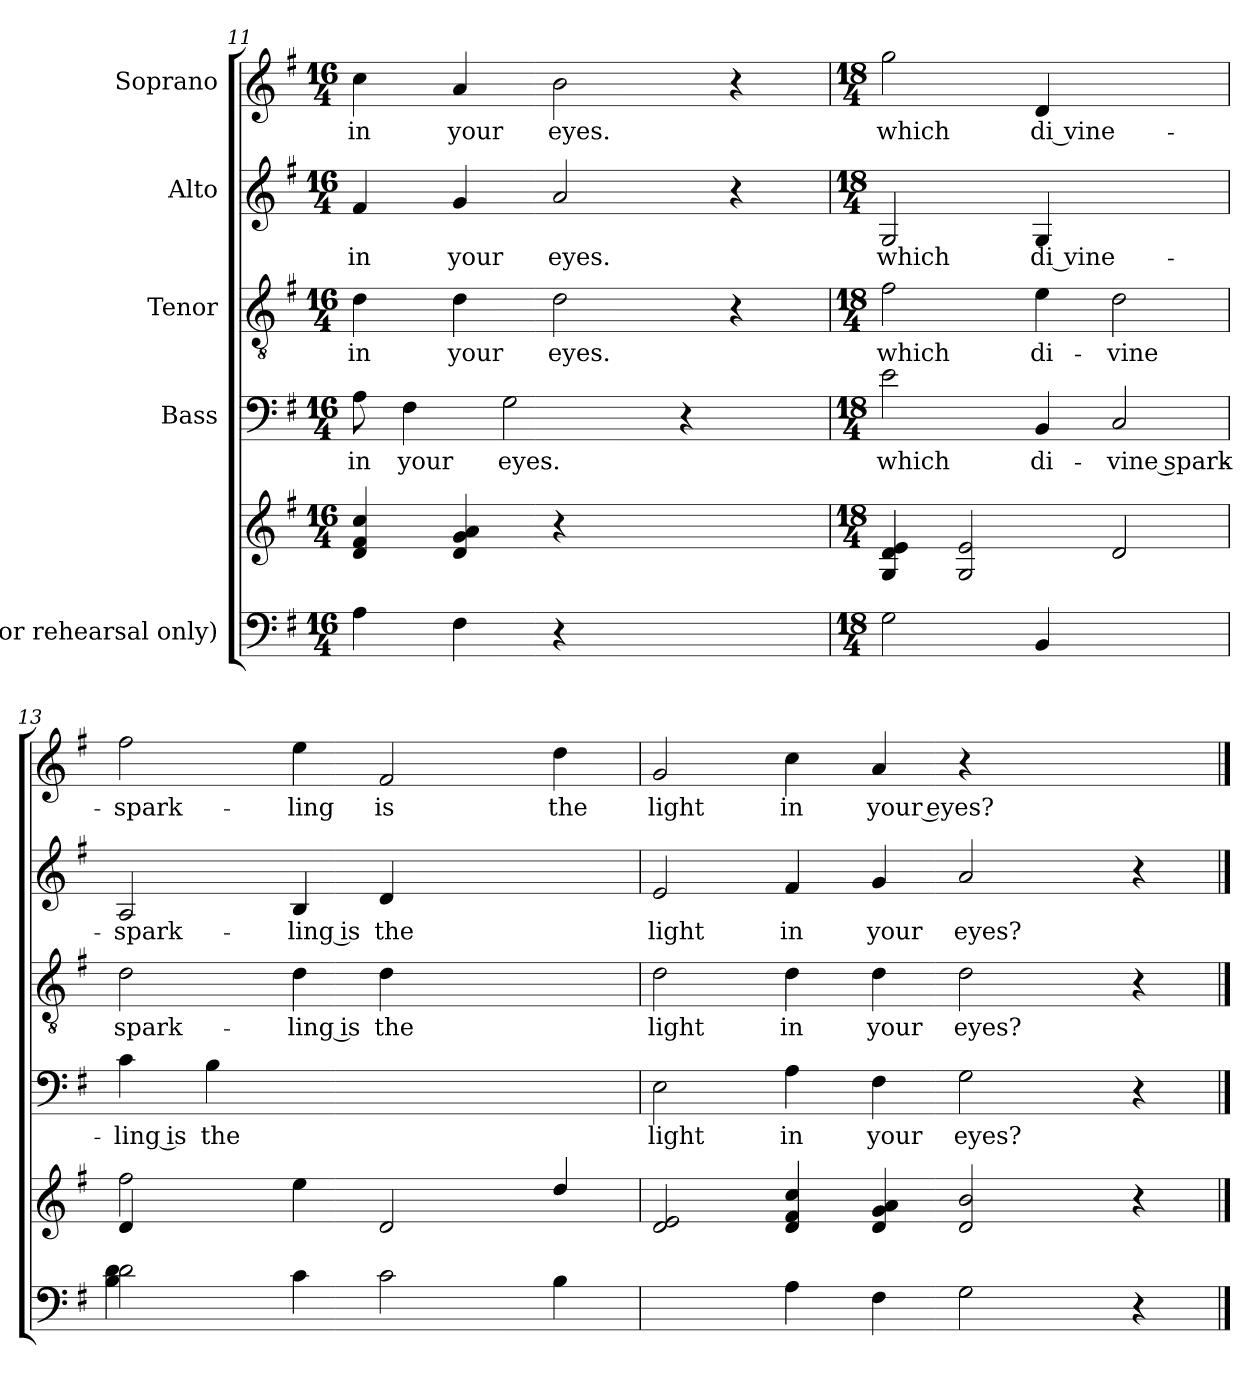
**kern	**kern	**kern	**text	**kern	**text	**kern	**text	**kern	**text
*part5	*part5	*part4	*part4	*part3	*part3	*part2	*part2	*part1	*part1
*staff6	*staff5	*staff4	*staff4	*staff3	*staff3	*staff2	*staff2	*staff1	*staff1
*I"(for rehearsal only)	*	*I"Bass	*	*I"Tenor	*	*I"Alto	*	*I"Soprano	*
*clefF4	*clefG2	*clefF4	*	*clefGv2	*	*clefG2	*	*clefG2	*
*k[f#]	*k[f#]	*k[f#]	*	*k[f#]	*	*k[f#]	*	*k[f#]	*
*G:	*G:	*G:	*	*G:	*	*G:	*	*G:	*
*M16/4	*M16/4	*M16/4	*	*M16/4	*	*M16/4	*	*M16/4	*
=11	=11	=11	=11	=11	=11	=11	=11	=11	=11
!	!	!	!LO:LY:b	!	!LO:LY:b	!	!LO:LY:b	!	!LO:LY:b
4A\	4d/ 4f#/ 4cc/	8A\	in	4d\	in	4f#/	in	4cc\	in
!	!	!	!LO:LY:b	!	!	!	!	!	!
.	.	4F#\	your	.	.	.	.	.	.
!	!	!	!	!	!LO:LY:b	!	!LO:LY:b	!	!LO:LY:b
4F#\	4d/ 4g/ 4a/	.	.	4d\	your	4g/	your	4a/	your
!	!	!	!LO:LY:b	!	!	!	!	!	!
.	.	2G\	eyes.	.	.	.	.	.	.
!	!	!	!	!	!LO:LY:b	!	!LO:LY:b	!	!LO:LY:b
4r	4r	.	.	2d\	eyes.	2a/	eyes.	2b\	eyes.
2ryy	2ryy	.	.	.	.	.	.	.	.
.	.	4r	.	.	.	.	.	.	.
.	.	.	.	4r	.	4r	.	4r	.
.	.	8ryy	.	.	.	.	.	.	.
!!LO:LB:g=z
=12	=12	=12	=12	=12	=12	=12	=12	=12	=12
*M18/4	*M18/4	*M18/4	*	*M18/4	*	*M18/4	*	*M18/4	*
*	*^	*	*	*	*	*	*	*	*
!	!	!	!	!LO:LY:b	!	!LO:LY:b	!	!LO:LY:b	!	!LO:LY:b
2G\	4G/ 4d/ 4e/	4ryy	2e\	which	2f#\	which	2G/	which	2gg\	which
.	2ryy	2G/ 2e/	.	.	.	.	.	.	.	.
!	!	!	!	!LO:LY:b	!	!LO:LY:b	!	!LO:LY:b	!	!LO:LY:b
4BB/	.	.	4BB/	di-	4e\	di-	4G/	di vine-	4d/	di vine-
!	!	!	!	!LO:LY:b	!	!LO:LY:b	!	!	!	!
2ryy	2d/	2ryy	2C/	-vine spark-	2d\	-vine	2ryy	.	2ryy	.
=13	=13	=13	=13	=13	=13	=13	=13	=13	=13	=13
*^	*	*	*	*	*	*	*	*	*	*
!	!	!	!	!	!LO:LY:b	!	!LO:LY:b	!	!LO:LY:b	!	!LO:LY:b
2d\	4B\ 4d\	2ff#\	4d/	4c\	-ling is	2d\	spark-	2A/	-spark-	2ff#\	-spark-
!	!	!	!	!	!LO:LY:b	!	!	!	!	!	!
.	2ryy	.	1ryy	4B\	the	.	.	.	.	.	.
!	!	!	!	!	!	!	!LO:LY:b	!	!LO:LY:b	!	!LO:LY:b
4c\	.	4ee\	.	1ryy	.	4d\	-ling is	4B/	-ling is	4ee\	-ling
!	!	!	!	!	!	!	!LO:LY:b	!	!LO:LY:b	!	!LO:LY:b
2.ryy	2c\	2d/	.	.	.	4d\	the	4d/	the	2f#/	is
.	.	.	.	.	.	2ryy	.	2ryy	.	.	.
!	!	!	!	!	!	!	!	!	!	!	!LO:LY:b
.	4B\	4dd/	4ryy	.	.	.	.	.	.	4dd\	the
=14	=14	=14	=14	=14	=14	=14	=14	=14	=14	=14	=14
!	!	!LO:N:n=1:head=open	!	!	!LO:LY:b	!	!LO:LY:b	!	!LO:LY:b	!	!LO:LY:b
*v	*v	*	*	*	*	*	*	*	*	*	*
*	*v	*v	*	*	*	*	*	*	*	*
2ryy	(2d/ 2e/	2E\	light	2d\	light	2e/	light	2g/	light
!	!	!	!LO:LY:b	!	!LO:LY:b	!	!LO:LY:b	!	!LO:LY:b
4A\	4d/ 4f#/ 4cc/	4A\	in	4d\	in	4f#/	in	4cc\	in
!	!	!	!LO:LY:b	!	!LO:LY:b	!	!LO:LY:b	!	!LO:LY:b
4F#\	4d/ 4g/ 4a/	4F#\	your	4d\	your	4g/	your	4a/	your eyes?
!	!	!	!LO:LY:b	!	!LO:LY:b	!	!LO:LY:b	!	!
2G\	(2d/ 2b/	2G\	eyes?	2d\	eyes?	2a/	eyes?	4r	.
.	.	.	.	.	.	.	.	2ryy	.
4r	4r	4r	.	4r	.	4r	.	.	.
==	==	==	==	==	==	==	==	==	==
*-	*-	*-	*-	*-	*-	*-	*-	*-	*-
